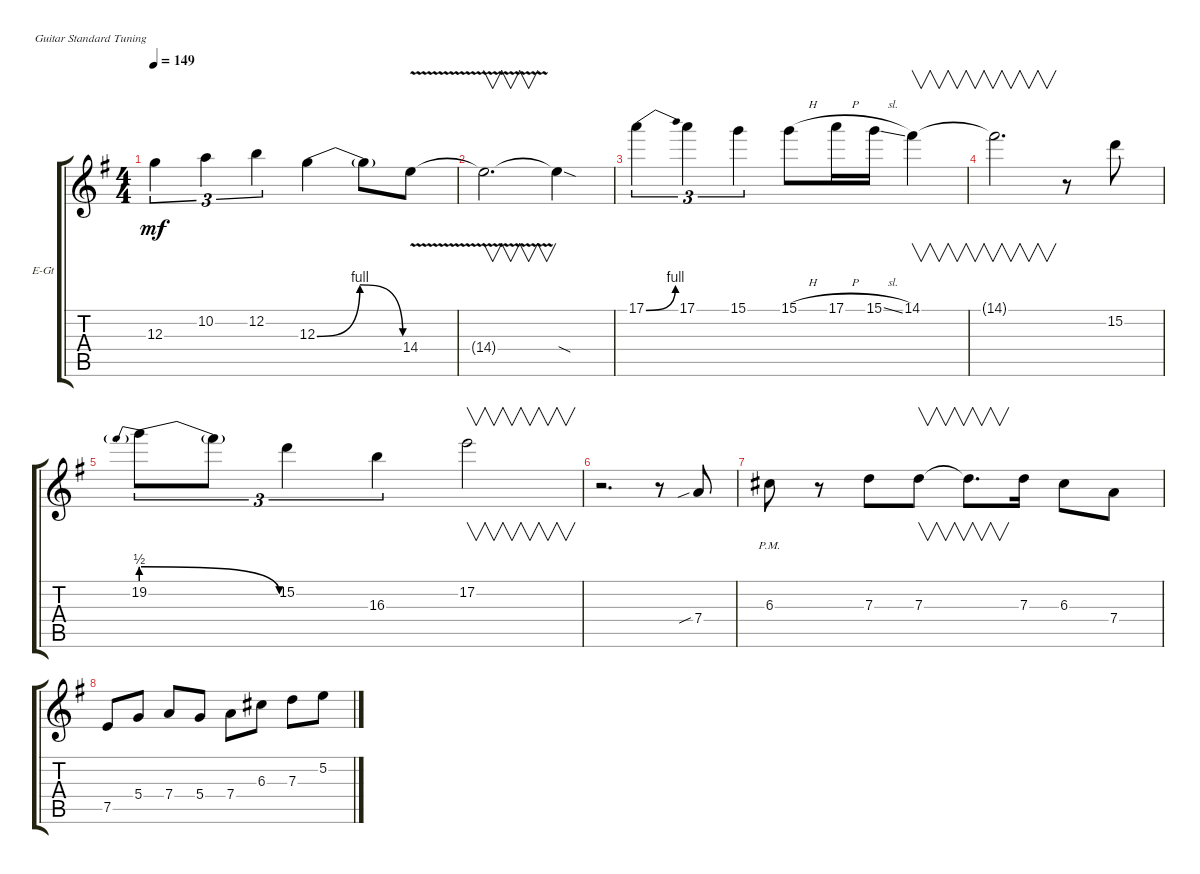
\defaultSystemsLayout 4
\bracketExtendMode groupsimilarinstruments
\firstSystemTrackNameOrientation horizontal
\otherSystemsTrackNameOrientation horizontal
\track ("Lead Guitar I" "E-Gt") {instrument overdrivenguitar}
\staff {score tabs}
\tuning (E4 B3 G3 D3 A2 E2)
\ts (4 4)
\tempo 149
\clef g2
\ks eminor
12.3.4{tu (3 2) dy mf} 10.2.4{tu (3 2)} 12.2.4{tu (3 2)} 12.3{be (bendrelease 0 0 10.2 4 20.4 4 30 0)}.4 12.3{t}.8 14.4{v}.8 |
14.4{t}.2{v d} 14.4{sod t}.4 |
17.1{be (bend 0 0 15 4)}.4{tu (3 2)} 17.1.4{tu (3 2)} 15.1.4{tu (3 2)} 15.1{h}.8 17.1{h}.16 15.1{sl}.16 14.1.4{v} |
14.1{t}.2{v d} r.8 15.2.8 |
19.2{be (prebendrelease 0 2 15 0)}.8{tu (3 2)} 19.2{t}.8{tu (3 2)} 15.2.4{tu (3 2)} 16.3.4{tu (3 2)} 17.2.2{v} |
r.2{d} r.8 7.4{sib}.8 |
6.3{pm}.8 r.8 7.3.8 7.3.8{v} 7.3{t}.8{v d} 7.3.16 6.3.8 7.4.8 |
7.5.8 5.4.8 7.4.8 5.4.8 7.4.8 6.3.8 7.3.8 5.2.8
